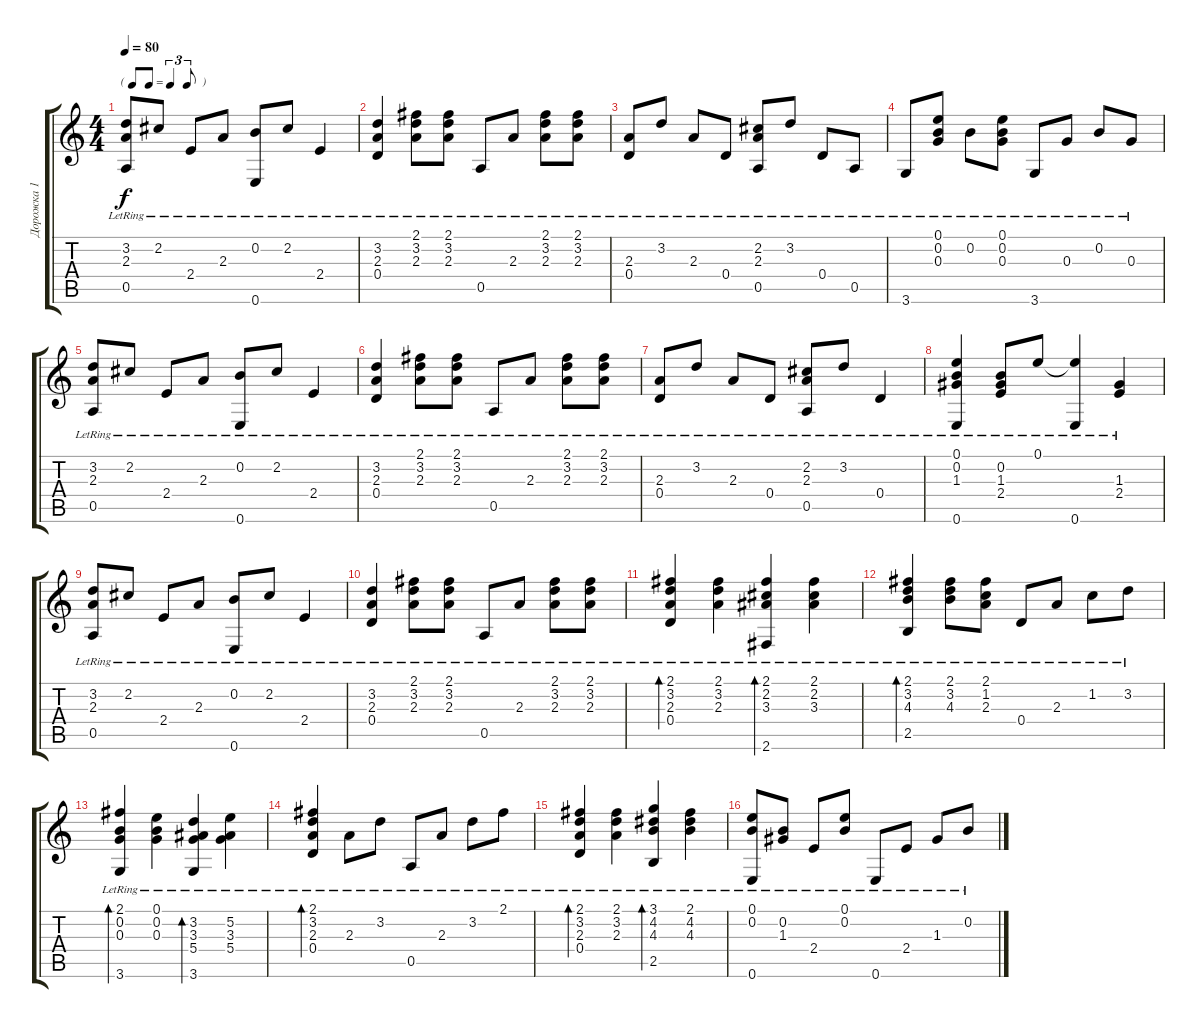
\track ("Дорожка 1" "Дорожка 1") {instrument acousticguitarsteel}
\staff {score tabs}
\tuning (E4 B3 G3 D3 A2 E2) {hide}
\ts (4 4)
\tf triplet8th
\tempo 80
\clef g2
\ks c
(3.2{lr} 2.3{lr} 0.5{lr}).8{dy f} 2.2{lr}.8 2.4{lr}.8 2.3{lr}.8 (0.2{lr} 0.6{lr}).8 2.2{lr}.8 2.4{lr}.4 |
(3.2{lr} 2.3{lr} 0.4{lr}).4 (2.1{lr} 3.2{lr} 2.3{lr}).8 (2.1{lr} 3.2{lr} 2.3{lr}).8 0.5{lr}.8 2.3{lr}.8 (2.1{lr} 3.2{lr} 2.3{lr}).8 (2.1{lr} 3.2{lr} 2.3{lr}).8 |
(2.3{lr} 0.4{lr}).8 3.2{lr}.8 2.3{lr}.8 0.4{lr}.8 (2.2{lr} 2.3{lr} 0.5{lr}).8 3.2{lr}.8 0.4{lr}.8 0.5{lr}.8 |
3.6{lr}.8 (0.1{lr} 0.2{lr} 0.3{lr}).8 0.2{lr}.8 (0.1{lr} 0.2{lr} 0.3{lr}).8 3.6{lr}.8 0.3{lr}.8 0.2{lr}.8 0.3{lr}.8 |
(3.2{lr} 2.3{lr} 0.5{lr}).8 2.2{lr}.8 2.4{lr}.8 2.3{lr}.8 (0.2{lr} 0.6{lr}).8 2.2{lr}.8 2.4{lr}.4 |
(3.2{lr} 2.3{lr} 0.4{lr}).4 (2.1{lr} 3.2{lr} 2.3{lr}).8 (2.1{lr} 3.2{lr} 2.3{lr}).8 0.5{lr}.8 2.3{lr}.8 (2.1{lr} 3.2{lr} 2.3{lr}).8 (2.1{lr} 3.2{lr} 2.3{lr}).8 |
(2.3{lr} 0.4{lr}).8 3.2{lr}.8 2.3{lr}.8 0.4{lr}.8 (2.2{lr} 2.3{lr} 0.5{lr}).8 3.2{lr}.8 0.4{lr}.4 |
(0.1{lr} 0.2{lr} 1.3{lr} 0.6{lr}).4 (0.2{lr} 1.3{lr} 2.4{lr}).8 0.1{lr}.8 (0.1{t} 0.6{lr}).4 (1.3{lr} 2.4{lr}).4 |
(3.2{lr} 2.3{lr} 0.5{lr}).8 2.2{lr}.8 2.4{lr}.8 2.3{lr}.8 (0.2{lr} 0.6{lr}).8 2.2{lr}.8 2.4{lr}.4 |
(3.2{lr} 2.3{lr} 0.4{lr}).4 (2.1{lr} 3.2{lr} 2.3{lr}).8 (2.1{lr} 3.2{lr} 2.3{lr}).8 0.5{lr}.8 2.3{lr}.8 (2.1{lr} 3.2{lr} 2.3{lr}).8 (2.1{lr} 3.2{lr} 2.3{lr}).8 |
(2.1{lr} 3.2{lr} 2.3{lr} 0.4{lr}).4{bd 60} (2.1{lr} 3.2{lr} 2.3{lr}).4 (2.1{lr} 2.2{lr} 3.3{lr} 2.6{lr}).4{bd 60} (2.1{lr} 2.2{lr} 3.3{lr}).4 |
(2.1{lr} 3.2{lr} 4.3{lr} 2.5{lr}).4{bd 60} (2.1{lr} 3.2{lr} 4.3{lr}).8 (2.1{lr} 1.2{lr} 2.3{lr}).8 0.4{lr}.8 2.3{lr}.8 1.2{lr}.8 3.2{lr}.8 |
(2.1{lr} 0.2{lr} 0.3{lr} 3.6{lr}).4{bd 60} (0.1{lr} 0.2{lr} 0.3{lr}).4 (3.2{lr} 3.3{lr} 5.4{lr} 3.6{lr}).4{bd 60} (5.2{lr} 3.3{lr} 5.4{lr}).4 |
(2.1{lr} 3.2{lr} 2.3{lr} 0.4{lr}).4{bd 60} 2.3{lr}.8 3.2{lr}.8 0.5{lr}.8 2.3{lr}.8 3.2{lr}.8 2.1{lr}.8 |
(2.1{lr} 3.2{lr} 2.3{lr} 0.4{lr}).4{bd 60} (2.1{lr} 3.2{lr} 2.3{lr}).4 (3.1{lr} 4.2{lr} 4.3{lr} 2.5{lr}).4{bd 60} (2.1{lr} 4.2{lr} 4.3{lr}).4 |
(0.1{lr} 0.2{lr} 0.6{lr}).8 (0.2{lr} 1.3{lr}).8 2.4{lr}.8 (0.1{lr} 0.2{lr}).8 0.6{lr}.8 2.4{lr}.8 1.3{lr}.8 0.2{lr}.8
